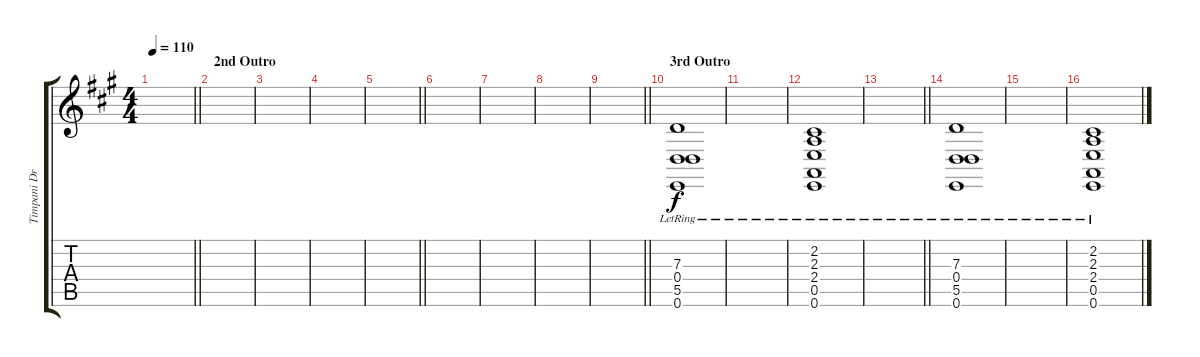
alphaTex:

\track ("Timpani Drums" "Timpani Dr") {instrument timpani}
\staff {score tabs}
\tuning (E4 B3 G3 D3 A2 E2) {hide}
\ts (4 4)
\tempo 110
\clef g2
\barLineRight lightlight
\ks a
|
\section ("" "2nd Outro")
|
|
|
\barLineRight lightlight
|
|
|
|
\barLineRight lightlight
|
\section ("" "3rd Outro")
(7.3{lr} 0.4{lr} 5.5{lr} 0.6{lr}).1 |
|
(2.2{lr} 2.3{lr} 2.4{lr} 0.5{lr} 0.6{lr}).1 |
\barLineRight lightlight
|
(7.3{lr} 0.4{lr} 5.5{lr} 0.6{lr}).1 |
|
(2.2{lr} 2.3{lr} 2.4{lr} 0.5{lr} 0.6{lr}).1
